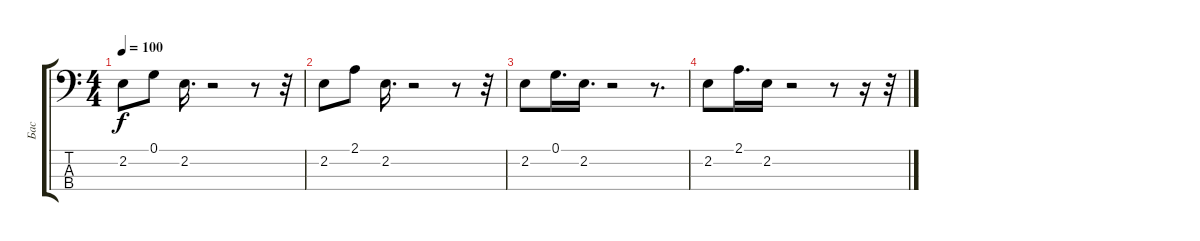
\track ("Бас" "Бас") {instrument electricbassfinger}
\staff {score tabs}
\tuning (G2 D2 A1 E1) {hide}
\ts (4 4)
\tempo 100
\clef f4
\ks c
2.2.8{dy f} 0.1.8 2.2.16{d} r.2 r.8 r.32 |
2.2.8 2.1.8 2.2.16{d} r.2 r.8 r.32 |
2.2.8 0.1.16{d} 2.2.16{d} r.2 r.8{d} |
2.2.8 2.1.16{d} 2.2.16 r.2 r.8 r.16 r.32
